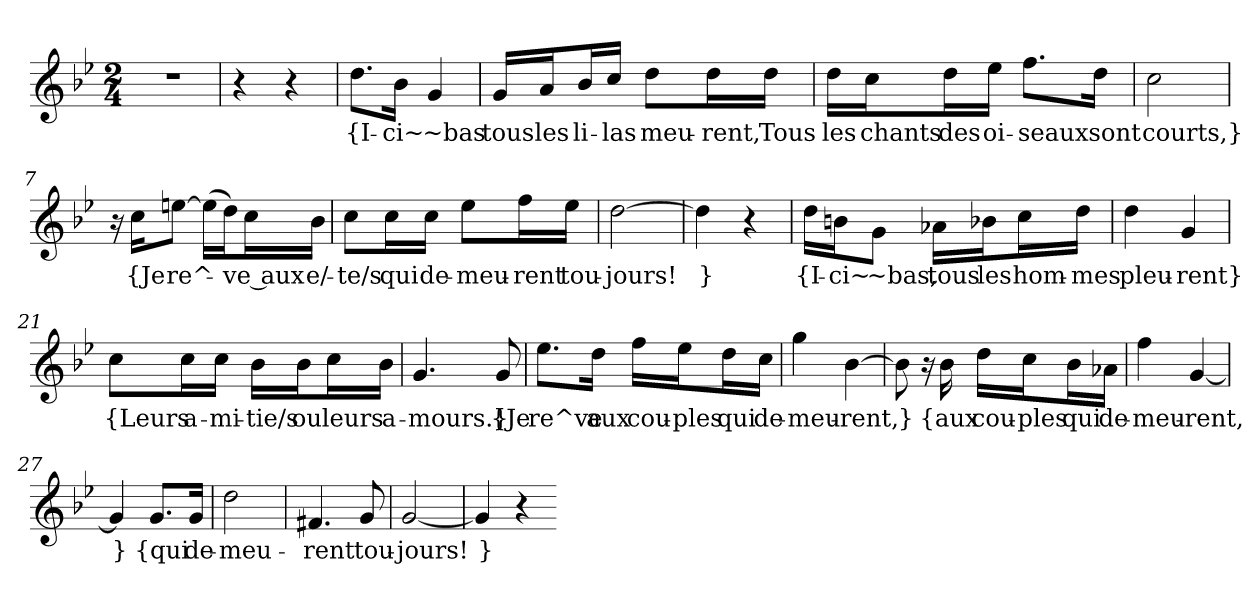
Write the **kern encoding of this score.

**kern	**text
*part1	*part1
*staff1	*staff1
*clefG2	*
*k[b-e-]	*
*M2/4	*
=1	=1
2r	.
=2	=2
4r	.
4r	.
=3	=3
8.dd\L	{I-
16b-\Jk	-ci~
4g	~bas
=4	=4
16g/LL	tous
16a/J	les
16b-/L	li-
16cc/JJ	-las
8dd\L	meu-
16dd\L	-rent,
16dd\JJ	Tous
=5	=5
16dd\LL	les
16cc\J	chants
16dd\L	des
16ee-\JJ	oi-
8.ff\L	-seaux
16dd\Jk	sont
=6	=6
2cc	courts,}
=7	=7
16r	.
16cc\KL	{Je
[8een\J	re^-
(16ee\LL]	.
16dd\J)	.
16cc\L	-ve aux
16b-\JJ	e/-
=8	=8
8cc\L	-te/s
16cc\L	qui
16cc\JJ	de-
8ee-\L	-meu-
16ff\L	-rent
16ee-\JJ	tou-
=9	=9
[2dd	-jours!
=10	=10
4dd]	}
4r	.
=19	=19
16dd\LL	{I-
16bn\J	-ci~
8g\J	~bas,
16a-X\LL	tous
16b-X\J	les
16cc\L	hom-
16dd\JJ	-mes
=20	=20
4dd	pleu-
4g	-rent}
=21	=21
8cc\L	{Leurs
16cc\L	a-
16cc\JJ	-mi-
16b-\LL	-tie/s
16b-\J	ou
16cc\L	leurs
16b-\JJ	a-
=22	=22
4.g	-mours.}
8g	{Je
=23	=23
8.ee-\L	re^ve
16dd\Jk	aux
16ff\LL	cou-
16ee-\J	-ples
16dd\L	qui
16cc\JJ	de-
=24	=24
4gg	-meu-
[4b-	-rent,
=25	=25
8b-]	}
16r	.
16b-	{aux
16dd\LL	cou-
16cc\J	-ples
16b-\L	qui
16a-X\JJ	de-
=26	=26
4ff	-meu-
[4g	-rent,
=27	=27
4g]	}
8.g/L	{qui
16g/Jk	de-
=28	=28
2dd	-meu-
=29	=29
4.f#X	-rent
8g	tou-
=30	=30
[2g	-jours!
=31	=31
4g]	}
4r	.
=-	=-
*-	*-
